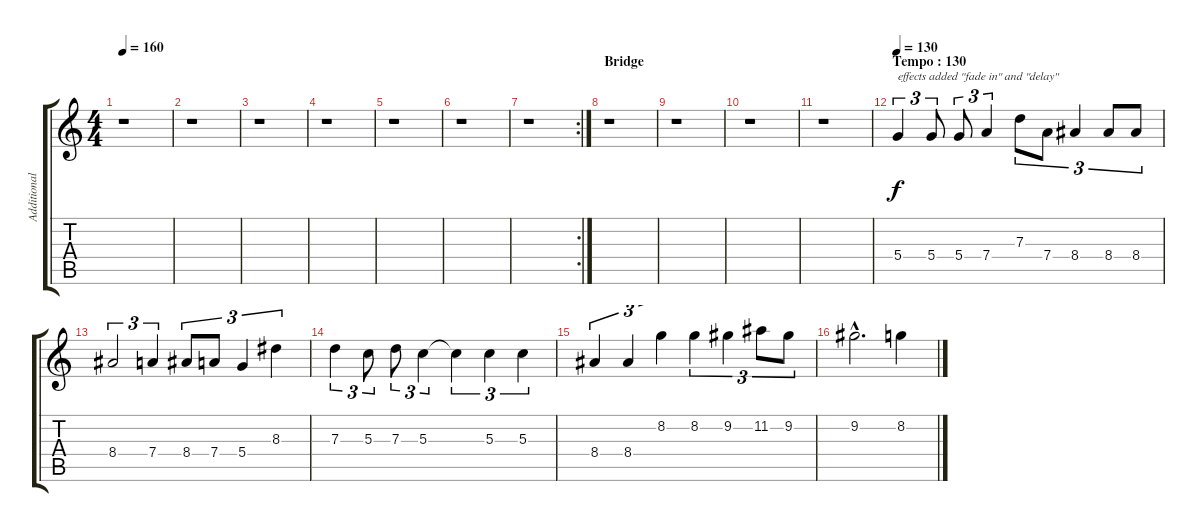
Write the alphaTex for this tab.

\track ("Additional" "Additional") {instrument distortionguitar}
\staff {score tabs}
\tuning (E4 B3 G3 D3 A2 E2) {hide}
\ts (4 4)
\tempo 160
\clef g2
\ks c
r.1{dy f} |
r.1 |
r.1 |
r.1 |
r.1 |
r.1 |
\rc 2
r.1 |
\section ("" "Bridge")
r.1 |
r.1 |
r.1 |
r.1 |
\section ("" "Tempo : 130")
\tempo 130
5.4.4{tu (3 2) txt "effects added \"fade in\" and \"delay\"" instrument pad4choir} 5.4.8{tu (3 2)} 5.4.8{tu (3 2)} 7.4.4{tu (3 2)} 7.3.8{tu (3 2)} 7.4.8{tu (3 2)} 8.4.4{tu (3 2)} 8.4.8{tu (3 2)} 8.4.8{tu (3 2)} |
8.4.2{tu (3 2)} 7.4.4{tu (3 2)} 8.4.8{tu (3 2)} 7.4.8{tu (3 2)} 5.4.4{tu (3 2)} 8.3.4{tu (3 2)} |
7.3.4{tu (3 2) instrument pad4choir} 5.3.8{tu (3 2)} 7.3.8{tu (3 2)} 5.3.4{tu (3 2)} 5.3{t}.4{tu (3 2)} 5.3.4{tu (3 2)} 5.3.4{tu (3 2)} |
8.4.4{tu (3 2)} 8.4.4{tu (3 2)} 8.2.4{tu (3 2)} 8.2.4{tu (3 2)} 9.2.4{tu (3 2)} 11.2.8{tu (3 2)} 9.2.8{tu (3 2) instrument pad4choir} |
9.2{hac}.2{d instrument pad4choir} 8.2.4
